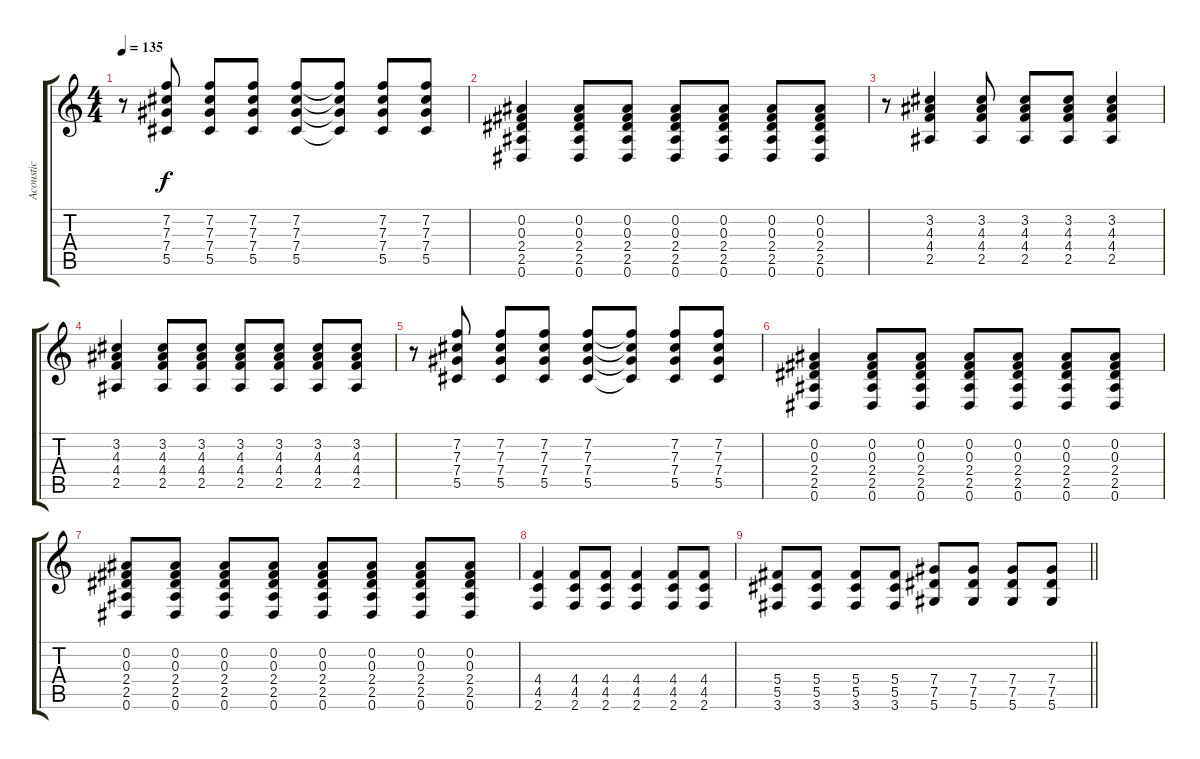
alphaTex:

\track ("Acoustic" "Acoustic") {instrument acousticguitarsteel}
\staff {score tabs}
\tuning (Eb4 Bb3 Gb3 Db3 Ab2 Eb2) {hide}
\ts (4 4)
\tempo 135
\clef g2
\ks c
r.8{dy f} (7.2 7.3 7.4 5.5).8 (7.2 7.3 7.4 5.5).8 (7.2 7.3 7.4 5.5).8 (7.2 7.3 7.4 5.5).8 (7.2{t} 7.3{t} 7.4{t} 5.5{t}).8 (7.2 7.3 7.4 5.5).8 (7.2 7.3 7.4 5.5).8 |
(0.2 0.3 2.4 2.5 0.6).4 (0.2 0.3 2.4 2.5 0.6).8 (0.2 0.3 2.4 2.5 0.6).8 (0.2 0.3 2.4 2.5 0.6).8 (0.2 0.3 2.4 2.5 0.6).8 (0.2 0.3 2.4 2.5 0.6).8 (0.2 0.3 2.4 2.5 0.6).8 |
r.8 (3.2 4.3 4.4 2.5).4 (3.2 4.3 4.4 2.5).8 (3.2 4.3 4.4 2.5).8 (3.2 4.3 4.4 2.5).8 (3.2 4.3 4.4 2.5).4 |
(3.2 4.3 4.4 2.5).4 (3.2 4.3 4.4 2.5).8 (3.2 4.3 4.4 2.5).8 (3.2 4.3 4.4 2.5).8 (3.2 4.3 4.4 2.5).8 (3.2 4.3 4.4 2.5).8 (3.2 4.3 4.4 2.5).8 |
r.8 (7.2 7.3 7.4 5.5).8 (7.2 7.3 7.4 5.5).8 (7.2 7.3 7.4 5.5).8 (7.2 7.3 7.4 5.5).8 (7.2{t} 7.3{t} 7.4{t} 5.5{t}).8 (7.2 7.3 7.4 5.5).8 (7.2 7.3 7.4 5.5).8 |
(0.2 0.3 2.4 2.5 0.6).4 (0.2 0.3 2.4 2.5 0.6).8 (0.2 0.3 2.4 2.5 0.6).8 (0.2 0.3 2.4 2.5 0.6).8 (0.2 0.3 2.4 2.5 0.6).8 (0.2 0.3 2.4 2.5 0.6).8 (0.2 0.3 2.4 2.5 0.6).8 |
(0.2 0.3 2.4 2.5 0.6).8 (0.2 0.3 2.4 2.5 0.6).8 (0.2 0.3 2.4 2.5 0.6).8 (0.2 0.3 2.4 2.5 0.6).8 (0.2 0.3 2.4 2.5 0.6).8 (0.2 0.3 2.4 2.5 0.6).8 (0.2 0.3 2.4 2.5 0.6).8 (0.2 0.3 2.4 2.5 0.6).8 |
(4.4 4.5 2.6).4 (4.4 4.5 2.6).8 (4.4 4.5 2.6).8 (4.4 4.5 2.6).4 (4.4 4.5 2.6).8 (4.4 4.5 2.6).8 |
\barLineRight lightlight
(5.4 5.5 3.6).8 (5.4 5.5 3.6).8 (5.4 5.5 3.6).8 (5.4 5.5 3.6).8 (7.4 7.5 5.6).8 (7.4 7.5 5.6).8 (7.4 7.5 5.6).8 (7.4 7.5 5.6).8
